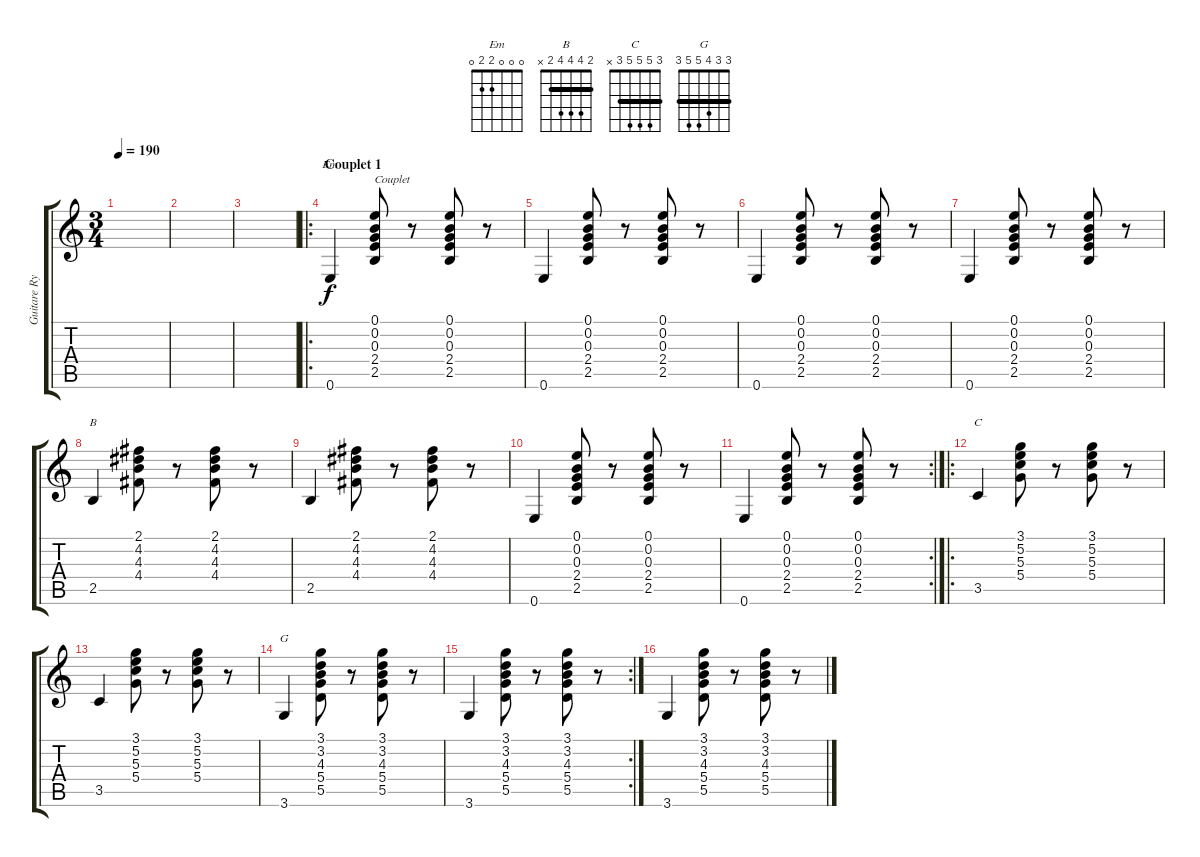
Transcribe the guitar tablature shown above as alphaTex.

\track ("Guitare Rythmique" "Guitare Ry") {instrument acousticguitarsteel}
\staff {score tabs}
\tuning (E4 B3 G3 D3 A2 E2) {hide}
\chord ("Em" 0 0 0 2 2 0)
\chord ("B" 2 4 4 4 2 x) {barre 2}
\chord ("C" 3 5 5 5 3 x) {barre 3}
\chord ("G" 3 3 4 5 5 3) {barre 3}
\ts (3 4)
\tempo 190
\clef g2
\ks c
|
|
|
\ro
\section ("" "Couplet 1")
0.6.4{ch "Em"} (0.1 0.2 0.3 2.4 2.5).8{txt "Couplet"} r.8 (0.1 0.2 0.3 2.4 2.5).8 r.8 |
0.6.4 (0.1 0.2 0.3 2.4 2.5).8 r.8 (0.1 0.2 0.3 2.4 2.5).8 r.8 |
0.6.4 (0.1 0.2 0.3 2.4 2.5).8 r.8 (0.1 0.2 0.3 2.4 2.5).8 r.8 |
0.6.4 (0.1 0.2 0.3 2.4 2.5).8 r.8 (0.1 0.2 0.3 2.4 2.5).8 r.8 |
2.5.4{ch "B"} (2.1 4.2 4.3 4.4).8 r.8 (2.1 4.2 4.3 4.4).8 r.8 |
2.5.4 (2.1 4.2 4.3 4.4).8 r.8 (2.1 4.2 4.3 4.4).8 r.8 |
0.6.4 (0.1 0.2 0.3 2.4 2.5).8 r.8 (0.1 0.2 0.3 2.4 2.5).8 r.8 |
\rc 2
0.6.4 (0.1 0.2 0.3 2.4 2.5).8 r.8 (0.1 0.2 0.3 2.4 2.5).8 r.8 |
\ro
3.5.4{ch "C"} (3.1 5.2 5.3 5.4).8 r.8 (3.1 5.2 5.3 5.4).8 r.8 |
3.5.4 (3.1 5.2 5.3 5.4).8 r.8 (3.1 5.2 5.3 5.4).8 r.8 |
3.6.4{ch "G"} (3.1 3.2 4.3 5.4 5.5).8 r.8 (3.1 3.2 4.3 5.4 5.5).8 r.8 |
\rc 2
3.6.4 (3.1 3.2 4.3 5.4 5.5).8 r.8 (3.1 3.2 4.3 5.4 5.5).8 r.8 |
3.6.4 (3.1 3.2 4.3 5.4 5.5).8 r.8 (3.1 3.2 4.3 5.4 5.5).8 r.8
